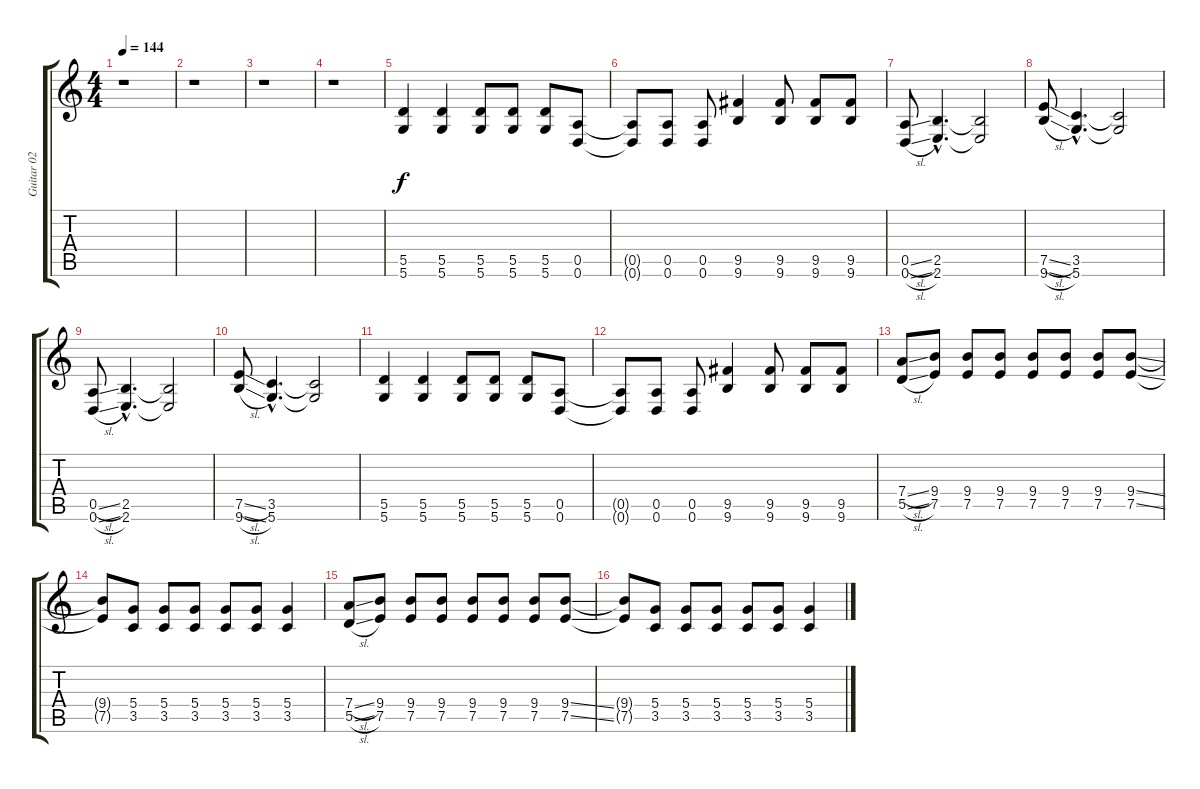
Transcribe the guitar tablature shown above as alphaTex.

\track ("Guitar 02" "Guitar 02") {instrument distortionguitar}
\staff {score tabs}
\tuning (E4 B3 G3 D3 A2 D2) {hide}
\ts (4 4)
\tempo 144
\clef g2
\ks c
r.1{dy f instrument distortionguitar} |
r.1 |
r.1 |
r.1 |
(5.5 5.6).4 (5.5 5.6).4 (5.5 5.6).8 (5.5 5.6).8 (5.5 5.6).8 (0.5 0.6).8 |
(0.5{t} 0.6{t}).8 (0.5 0.6).8 (0.5 0.6).8 (9.5 9.6).4 (9.5 9.6).8 (9.5 9.6).8 (9.5 9.6).8 |
(0.5{sl} 0.6{sl}).8 (2.5{hac} 2.6{hac}).4{d} (2.5{t} 2.6{t}).2 |
(7.5{sl} 9.6{sl}).8 (3.5{hac} 5.6{hac}).4{d} (3.5{t} 5.6{t}).2 |
(0.5{sl} 0.6{sl}).8 (2.5{hac} 2.6{hac}).4{d} (2.5{t} 2.6{t}).2 |
(7.5{sl} 9.6{sl}).8 (3.5{hac} 5.6{hac}).4{d} (3.5{t} 5.6{t}).2 |
(5.5 5.6).4 (5.5 5.6).4 (5.5 5.6).8 (5.5 5.6).8 (5.5 5.6).8 (0.5 0.6).8 |
(0.5{t} 0.6{t}).8 (0.5 0.6).8 (0.5 0.6).8 (9.5 9.6).4 (9.5 9.6).8 (9.5 9.6).8 (9.5 9.6).8 |
(7.4{sl} 5.5{sl}).8 (9.4 7.5).8 (9.4 7.5).8 (9.4 7.5).8 (9.4 7.5).8 (9.4 7.5).8 (9.4 7.5).8 (9.4{ss} 7.5{ss}).8 |
(9.4{t} 7.5{t}).8 (5.4 3.5).8 (5.4 3.5).8 (5.4 3.5).8 (5.4 3.5).8 (5.4 3.5).8 (5.4 3.5).4 |
(7.4{sl} 5.5{sl}).8 (9.4 7.5).8 (9.4 7.5).8 (9.4 7.5).8 (9.4 7.5).8 (9.4 7.5).8 (9.4 7.5).8 (9.4{ss} 7.5{ss}).8 |
(9.4{t} 7.5{t}).8 (5.4 3.5).8 (5.4 3.5).8 (5.4 3.5).8 (5.4 3.5).8 (5.4 3.5).8 (5.4 3.5).4
